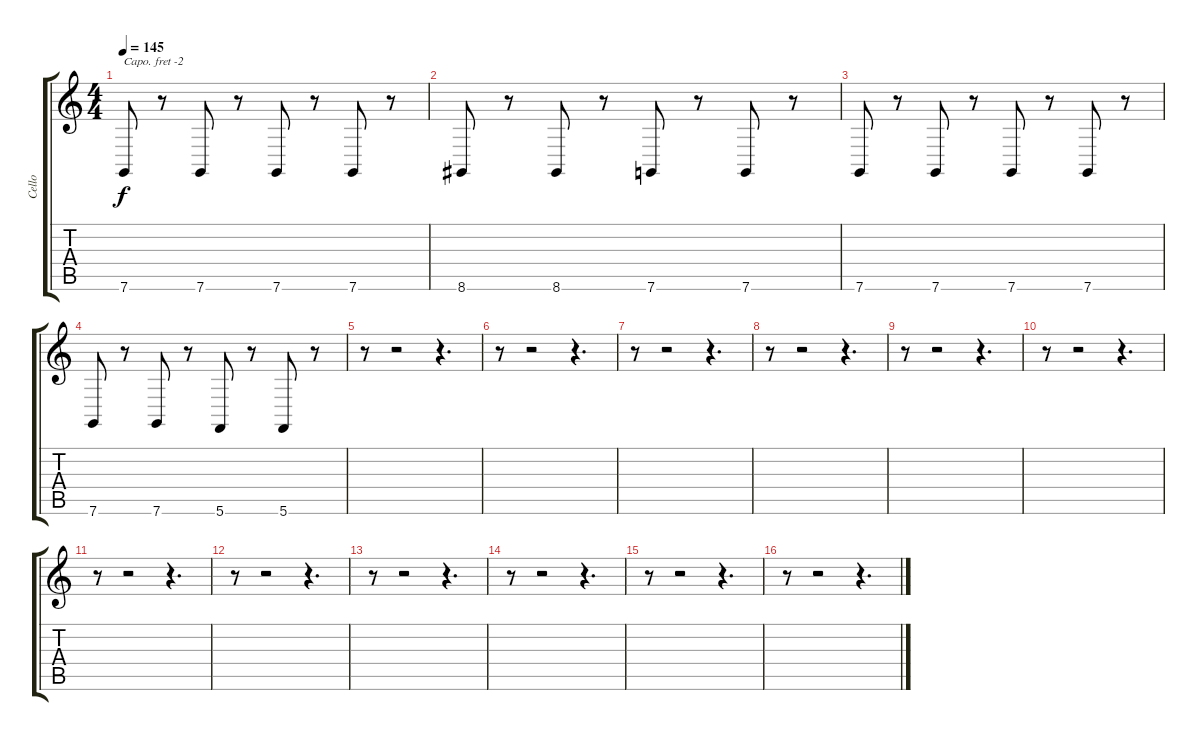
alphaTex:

\track ("Cello" "Cello") {instrument cello}
\staff {score tabs}
\capo -2
\tuning (E4 B3 G3 D3 A2 D2) {hide}
\ts (4 4)
\tempo 145
\clef g2
\ks c
7.6.8{dy f} r.8 7.6.8 r.8 7.6.8 r.8 7.6.8 r.8 |
8.6.8 r.8 8.6.8 r.8 7.6.8 r.8 7.6.8 r.8 |
7.6.8 r.8 7.6.8 r.8 7.6.8 r.8 7.6.8 r.8 |
7.6.8 r.8 7.6.8 r.8 5.6.8 r.8 5.6.8 r.8 |
r.8 r.2 r.4{d} |
r.8 r.2 r.4{d} |
r.8 r.2 r.4{d} |
r.8 r.2 r.4{d} |
r.8 r.2 r.4{d} |
r.8 r.2 r.4{d} |
r.8 r.2 r.4{d} |
r.8 r.2 r.4{d} |
r.8 r.2 r.4{d} |
r.8 r.2 r.4{d} |
r.8 r.2 r.4{d} |
r.8 r.2 r.4{d}
